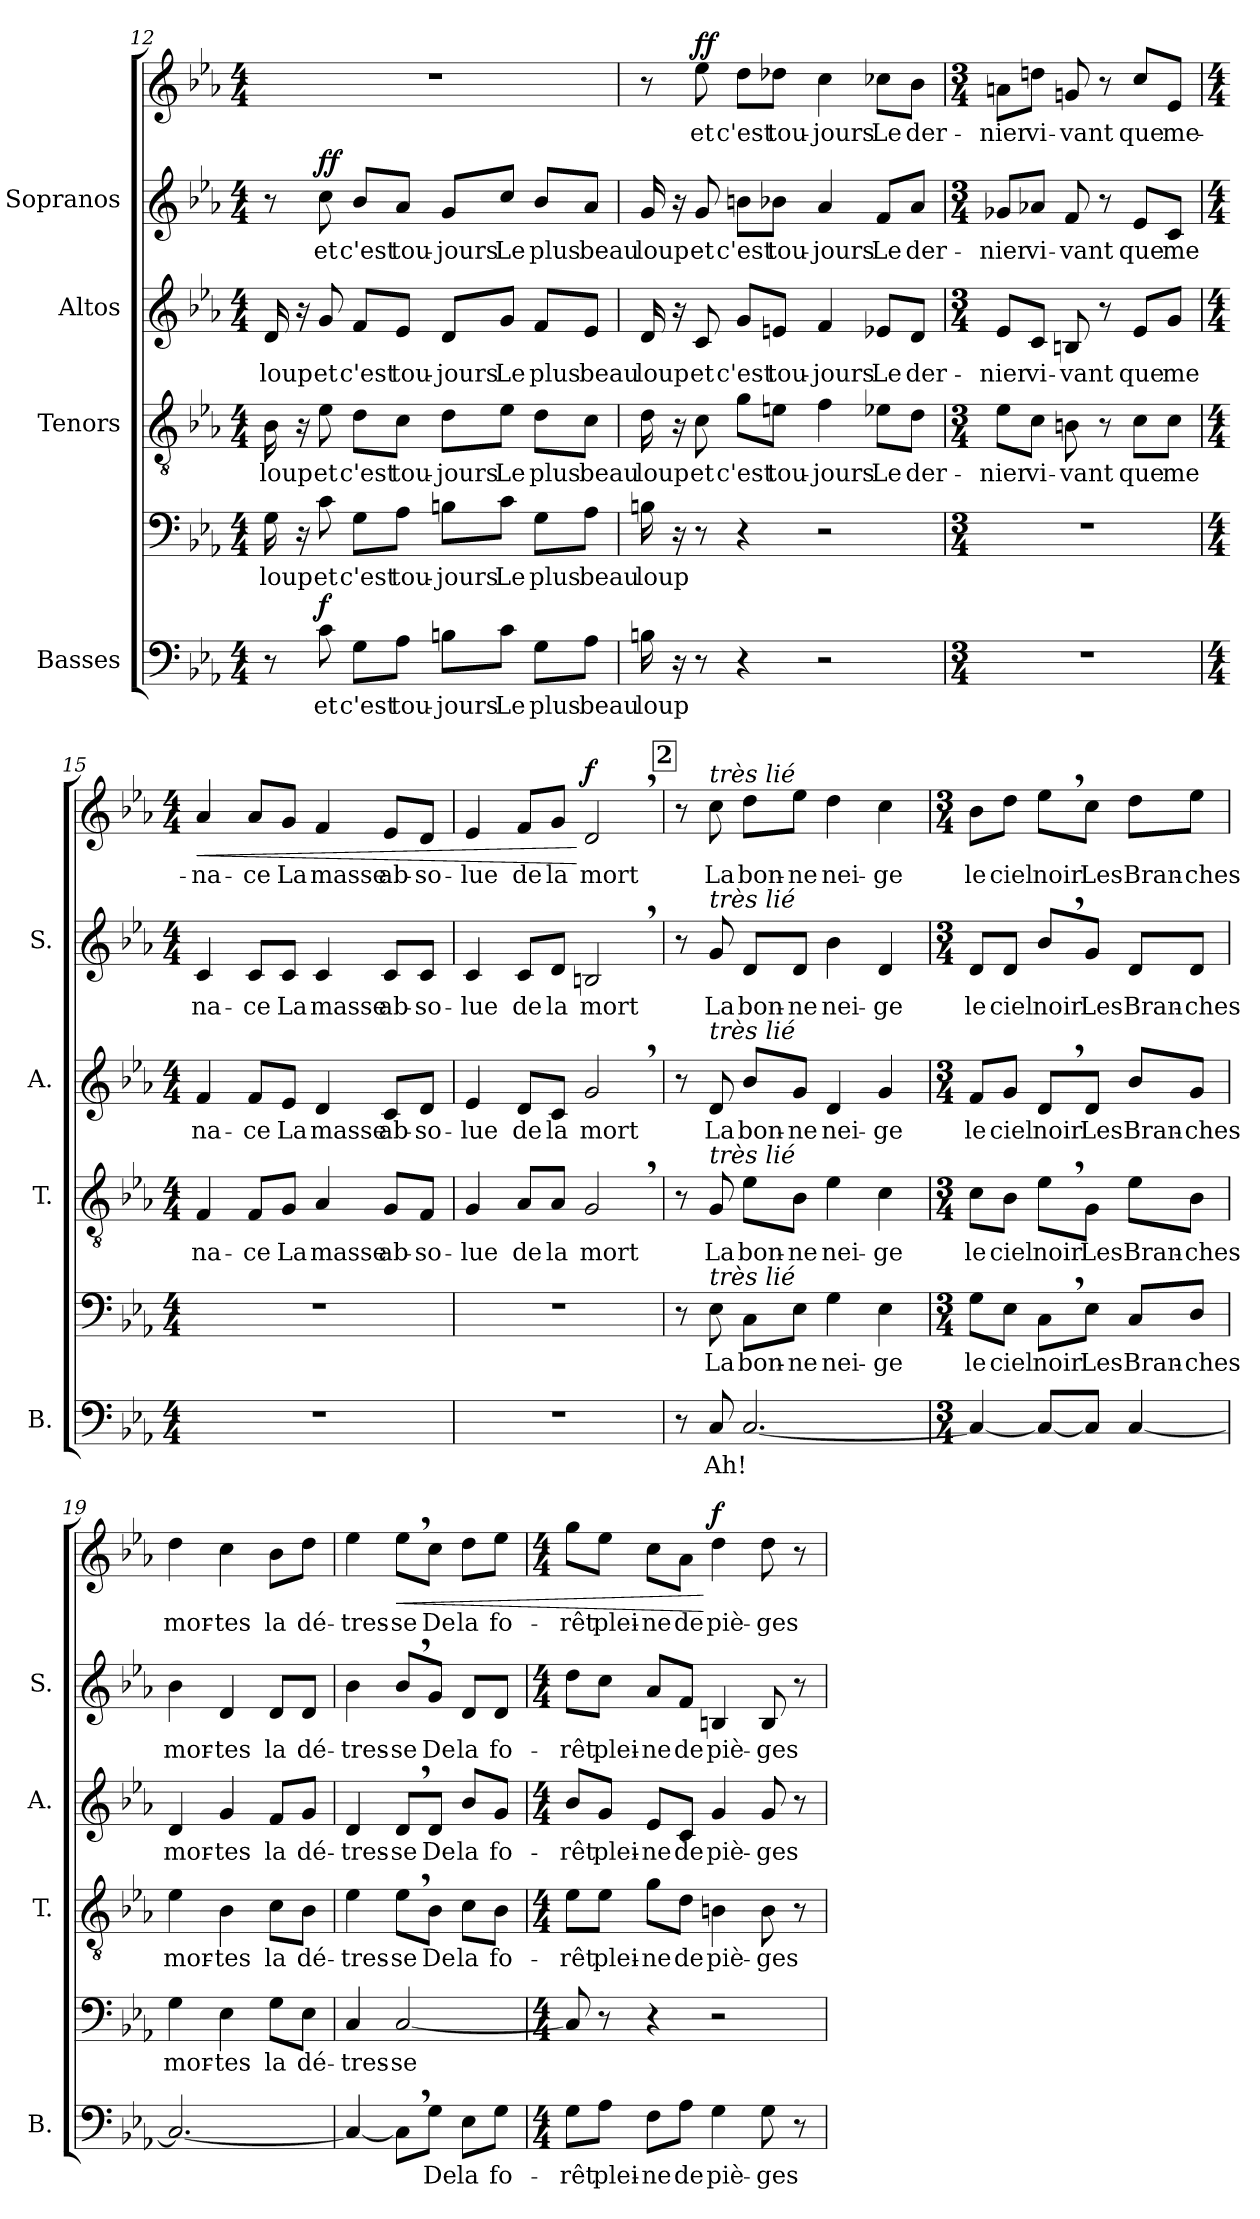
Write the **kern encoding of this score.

**kern	**text	**kern	**text	**dynam	**kern	**text	**kern	**text	**kern	**text	**kern	**text	**dynam
*part4	*part4	*part4	*part4	*part4	*part3	*part3	*part2	*part2	*part1	*part1	*part1	*part1	*part1
*staff6	*staff6	*staff5	*staff5	*staff5/6	*staff4	*staff4	*staff3	*staff3	*staff2	*staff2	*staff1	*staff1	*staff1/2
*I"Basses	*	*	*	*	*I"Tenors	*	*I"Altos	*	*I"Sopranos	*	*	*	*
*I'B.	*	*	*	*	*I'T.	*	*I'A.	*	*I'S.	*	*	*	*
*clefF4	*	*clefF4	*	*	*clefGv2	*	*clefG2	*	*clefG2	*	*clefG2	*	*
*k[b-e-a-]	*	*k[b-e-a-]	*	*	*k[b-e-a-]	*	*k[b-e-a-]	*	*k[b-e-a-]	*	*k[b-e-a-]	*	*
*M4/4	*	*M4/4	*	*	*M4/4	*	*M4/4	*	*M4/4	*	*M4/4	*	*
=12	=12	=12	=12	=12	=12	=12	=12	=12	=12	=12	=12	=12	=12
!	!	!	!LO:LY:b	!	!	!LO:LY:b	!	!LO:LY:b	!	!	!	!	!
8r	.	16G\	loup	.	16B-\	loup	16d/	loup	8r	.	1r	.	.
.	.	16r	.	.	16r	.	16r	.	.	.	.	.	.
!	!LO:LY:b	!	!LO:LY:b	!LO:DY:a=2	!	!LO:LY:b	!	!LO:LY:b	!	!LO:LY:b	!	!	!LO:DY:a=2
8c\	et	8c\	et	f	8e-\	et	8g/	et	8cc\	et	.	.	ff
!	!LO:LY:b	!	!LO:LY:b	!	!	!LO:LY:b	!	!LO:LY:b	!	!LO:LY:b	!	!	!
8G\L	c'est	8G\L	c'est	.	8d\L	c'est	8f/L	c'est	8b-/L	c'est	.	.	.
!	!LO:LY:b	!	!LO:LY:b	!	!	!LO:LY:b	!	!LO:LY:b	!	!LO:LY:b	!	!	!
8A-\J	tou-	8A-\J	tou-	.	8c\J	tou-	8e-/J	tou-	8a-/J	tou-	.	.	.
!	!LO:LY:b	!	!LO:LY:b	!	!	!LO:LY:b	!	!LO:LY:b	!	!LO:LY:b	!	!	!
8Bn\L	-jours	8Bn\L	-jours	.	8d\L	-jours	8d/L	-jours	8g/L	-jours	.	.	.
!	!LO:LY:b	!	!LO:LY:b	!	!	!LO:LY:b	!	!LO:LY:b	!	!LO:LY:b	!	!	!
8c\J	Le	8c\J	Le	.	8e-\J	Le	8g/J	Le	8cc/J	Le	.	.	.
!	!LO:LY:b	!	!LO:LY:b	!	!	!LO:LY:b	!	!LO:LY:b	!	!LO:LY:b	!	!	!
8G\L	plus	8G\L	plus	.	8d\L	plus	8f/L	plus	8b-/L	plus	.	.	.
!	!LO:LY:b	!	!LO:LY:b	!	!	!LO:LY:b	!	!LO:LY:b	!	!LO:LY:b	!	!	!
8A-\J	beau	8A-\J	beau	.	8c\J	beau	8e-/J	beau	8a-/J	beau	.	.	.
!!LO:LB:g=z
=13	=13	=13	=13	=13	=13	=13	=13	=13	=13	=13	=13	=13	=13
!	!LO:LY:b	!	!LO:LY:b	!	!	!LO:LY:b	!	!LO:LY:b	!	!LO:LY:b	!	!	!
16Bn\	loup	16Bn\	loup	.	16d\	loup	16d/	loup	16g/	loup	8r	.	.
16r	.	16r	.	.	16r	.	16r	.	16r	.	.	.	.
!	!	!	!	!	!	!LO:LY:b	!	!LO:LY:b	!	!LO:LY:b	!	!LO:LY:b	!LO:DY:a
8r	.	8r	.	.	8c\	et	8c/	et	8g/	et	8ee-\	et	ff
!	!	!	!	!	!	!LO:LY:b	!	!LO:LY:b	!	!LO:LY:b	!	!LO:LY:b	!
4r	.	4r	.	.	8g\L	c'est	8g/L	c'est	8bn\L	c'est	8dd\L	c'est	.
!	!	!	!	!	!	!LO:LY:b	!	!LO:LY:b	!	!LO:LY:b	!	!LO:LY:b	!
.	.	.	.	.	8en\J	tou-	8en/J	tou-	8b-X\J	tou-	8dd-X\J	tou-	.
!	!	!	!	!	!	!LO:LY:b	!	!LO:LY:b	!	!LO:LY:b	!	!LO:LY:b	!
2r	.	2r	.	.	4f\	-jours	4f/	-jours	4a-/	-jours	4cc\	-jours	.
!	!	!	!	!	!	!LO:LY:b	!	!LO:LY:b	!	!LO:LY:b	!	!LO:LY:b	!
.	.	.	.	.	8e-X\L	Le	8e-X/L	Le	8f/L	Le	8cc-X\L	Le	.
!	!	!	!	!	!	!LO:LY:b	!	!LO:LY:b	!	!LO:LY:b	!	!LO:LY:b	!
.	.	.	.	.	8d\J	der-	8d/J	der-	8a-/J	der-	8b-\J	der-	.
=14	=14	=14	=14	=14	=14	=14	=14	=14	=14	=14	=14	=14	=14
*M3/4	*	*M3/4	*	*	*M3/4	*	*M3/4	*	*M3/4	*	*M3/4	*	*
!	!	!	!	!	!	!LO:LY:b	!	!LO:LY:b	!	!LO:LY:b	!	!LO:LY:b	!
2.r	.	2.r	.	.	8e-\L	-nier	8e-/L	-nier	8g-X/L	-nier	8an\L	-nier	.
!	!	!	!	!	!	!LO:LY:b	!	!LO:LY:b	!	!LO:LY:b	!	!LO:LY:b	!
.	.	.	.	.	8c\J	vi-	8c/J	vi-	8a-X/J	vi-	8ddn\J	vi-	.
!	!	!	!	!	!	!LO:LY:b	!	!LO:LY:b	!	!LO:LY:b	!	!LO:LY:b	!
.	.	.	.	.	8Bn\	-vant	8Bn/	-vant	8f/	-vant	8gn/	-vant	.
.	.	.	.	.	8r	.	8r	.	8r	.	8r	.	.
!	!	!	!	!	!	!LO:LY:b	!	!LO:LY:b	!	!LO:LY:b	!	!LO:LY:b	!LO:DY:a
!	!	!	!	!	!	!	!	!	!	!	!	!	!LO:DY:n=1:a
.	.	.	.	.	8c\L	que	8e-/L	que	8e-/L	que	8cc/L	que	p other-dynamics
!	!	!	!	!	!	!LO:LY:b	!	!LO:LY:b	!	!LO:LY:b	!	!LO:LY:b	!
.	.	.	.	.	8c\J	me	8g/J	me	8c/J	me	8e-/J	me-	.
!!LO:PB:g=z
=15	=15	=15	=15	=15	=15	=15	=15	=15	=15	=15	=15	=15	=15
*M4/4	*	*M4/4	*	*	*M4/4	*	*M4/4	*	*M4/4	*	*M4/4	*	*
!	!	!	!	!	!	!LO:LY:b	!	!LO:LY:b	!	!LO:LY:b	!	!LO:LY:b	!LO:HP:b
1r	.	1r	.	.	4F/	-na-	4f/	-na-	4c/	-na-	4a-/	-na-	<
!	!	!	!	!	!	!LO:LY:b	!	!LO:LY:b	!	!LO:LY:b	!	!LO:LY:b	!
.	.	.	.	.	8F/L	-ce	8f/L	-ce	8c/L	-ce	8a-/L	-ce	.
!	!	!	!	!	!	!LO:LY:b	!	!LO:LY:b	!	!LO:LY:b	!	!LO:LY:b	!
.	.	.	.	.	8G/J	La	8e-/J	La	8c/J	La	8g/J	La	.
!	!	!	!	!	!	!LO:LY:b	!	!LO:LY:b	!	!LO:LY:b	!	!LO:LY:b	!
.	.	.	.	.	4A-/	masse	4d/	masse	4c/	masse	4f/	masse	.
!	!	!	!	!	!	!LO:LY:b	!	!LO:LY:b	!	!LO:LY:b	!	!LO:LY:b	!
.	.	.	.	.	8G/L	ab-	8c/L	ab-	8c/L	ab-	8e-/L	ab-	.
!	!	!	!	!	!	!LO:LY:b	!	!LO:LY:b	!	!LO:LY:b	!	!LO:LY:b	!
.	.	.	.	.	8F/J	-so-	8d/J	-so-	8c/J	-so-	8d/J	-so-	.
=16	=16	=16	=16	=16	=16	=16	=16	=16	=16	=16	=16	=16	=16
!	!	!	!	!	!	!LO:LY:b	!	!LO:LY:b	!	!LO:LY:b	!	!LO:LY:b	!
1r	.	1r	.	.	4G/	-lue	4e-/	-lue	4c/	-lue	4e-/	-lue	.
!	!	!	!	!	!	!LO:LY:b	!	!LO:LY:b	!	!LO:LY:b	!	!LO:LY:b	!
.	.	.	.	.	8A-/L	de	8d/L	de	8c/L	de	8f/L	de	.
!	!	!	!	!	!	!LO:LY:b	!	!LO:LY:b	!	!LO:LY:b	!	!LO:LY:b	!
.	.	.	.	.	8A-/J	la	8c/J	la	8d/J	la	8g/J	la	.
!	!	!	!	!	!	!LO:LY:b	!	!LO:LY:b	!	!LO:LY:b	!	!LO:LY:b	!LO:DY:n=1:a
.	.	.	.	.	2G,/	mort	2g,/	mort	2Bn,/	mort	2d,/	mort	[ f
!!LO:REH:place=s1:a:B:fs=14:t=2
=17	=17	=17	=17	=17	=17	=17	=17	=17	=17	=17	=17	=17	=17
8r	.	8r	.	.	8r	.	8r	.	8r	.	8r	.	.
!	!	!	!	!	!	!	!	!	!	!	!LO:TX:a:i:t=très lié	!	!
!	!	!	!	!	!	!	!	!	!LO:TX:a:i:t=très lié	!	!	!	!
!	!	!	!	!	!	!	!LO:TX:a:i:t=très lié	!	!	!	!	!	!
!	!	!	!	!	!LO:TX:a:i:t=très lié	!	!	!	!	!	!	!	!
!	!	!LO:TX:a:i:t=très lié	!	!	!	!	!	!	!	!	!	!	!
!	!LO:LY:b	!	!LO:LY:b	!	!	!LO:LY:b	!	!LO:LY:b	!	!LO:LY:b	!	!LO:LY:b	!LO:DY:a
!	!	!	!	!	!	!	!	!	!	!	!	!	!LO:DY:n=1:a
8C/	Ah!	8E-\	La	.	8G/	La	8d/	La	8g/	La	8cc\	La	ppp other-dynamics
!	!	!	!LO:LY:b	!	!	!LO:LY:b	!	!LO:LY:b	!	!LO:LY:b	!	!LO:LY:b	!
[2.C/	.	8C\L	bon-	.	8e-\L	bon-	8b-/L	bon-	8d/L	bon-	8dd\L	bon-	.
!	!	!	!LO:LY:b	!	!	!LO:LY:b	!	!LO:LY:b	!	!LO:LY:b	!	!LO:LY:b	!
.	.	8E-\J	-ne	.	8B-\J	-ne	8g/J	-ne	8d/J	-ne	8ee-\J	-ne	.
!	!	!	!LO:LY:b	!	!	!LO:LY:b	!	!LO:LY:b	!	!LO:LY:b	!	!LO:LY:b	!
.	.	4G\	nei-	.	4e-\	nei-	4d/	nei-	4b-\	nei-	4dd\	nei-	.
!	!	!	!LO:LY:b	!	!	!LO:LY:b	!	!LO:LY:b	!	!LO:LY:b	!	!LO:LY:b	!
.	.	4E-\	-ge	.	4c\	-ge	4g/	-ge	4d/	-ge	4cc\	-ge	.
!!LO:LB:g=z
=18	=18	=18	=18	=18	=18	=18	=18	=18	=18	=18	=18	=18	=18
*M3/4	*	*M3/4	*	*	*M3/4	*	*M3/4	*	*M3/4	*	*M3/4	*	*
!	!	!	!LO:LY:b	!	!	!LO:LY:b	!	!LO:LY:b	!	!LO:LY:b	!	!LO:LY:b	!
4C/_	.	8G\L	le	.	8c\L	le	8f/L	le	8d/L	le	8b-\L	le	.
!	!	!	!LO:LY:b	!	!	!LO:LY:b	!	!LO:LY:b	!	!LO:LY:b	!	!LO:LY:b	!
.	.	8E-\J	ciel	.	8B-\J	ciel	8g/J	ciel	8d/J	ciel	8dd\J	ciel	.
!	!	!	!LO:LY:b	!	!	!LO:LY:b	!	!LO:LY:b	!	!LO:LY:b	!	!LO:LY:b	!
8C/L_	.	8C,\L	noir	.	8e-,\L	noir	8d,/L	noir	8b-,/L	noir	8ee-,\L	noir	.
!	!	!	!LO:LY:b	!	!	!LO:LY:b	!	!LO:LY:b	!	!LO:LY:b	!	!LO:LY:b	!
8C/J]	.	8E-\J	Les	.	8G\J	Les	8d/J	Les	8g/J	Les	8cc\J	Les	.
!	!	!	!LO:LY:b	!	!	!LO:LY:b	!	!LO:LY:b	!	!LO:LY:b	!	!LO:LY:b	!
[4C/	.	8C/L	Bran-	.	8e-\L	Bran-	8b-/L	Bran-	8d/L	Bran-	8dd\L	Bran-	.
!	!	!	!LO:LY:b	!	!	!LO:LY:b	!	!LO:LY:b	!	!LO:LY:b	!	!LO:LY:b	!
.	.	8D/J	-ches	.	8B-\J	-ches	8g/J	-ches	8d/J	-ches	8ee-\J	-ches	.
=19	=19	=19	=19	=19	=19	=19	=19	=19	=19	=19	=19	=19	=19
!	!	!	!LO:LY:b	!	!	!LO:LY:b	!	!LO:LY:b	!	!LO:LY:b	!	!LO:LY:b	!
2.C/_	.	4G\	mor-	.	4e-\	mor-	4d/	mor-	4b-\	mor-	4dd\	mor-	.
!	!	!	!LO:LY:b	!	!	!LO:LY:b	!	!LO:LY:b	!	!LO:LY:b	!	!LO:LY:b	!
.	.	4E-\	-tes	.	4B-\	-tes	4g/	-tes	4d/	-tes	4cc\	-tes	.
!	!	!	!LO:LY:b	!	!	!LO:LY:b	!	!LO:LY:b	!	!LO:LY:b	!	!LO:LY:b	!
.	.	8G\L	la	.	8c\L	la	8f/L	la	8d/L	la	8b-\L	la	.
!	!	!	!LO:LY:b	!	!	!LO:LY:b	!	!LO:LY:b	!	!LO:LY:b	!	!LO:LY:b	!
.	.	8E-\J	dé-	.	8B-\J	dé-	8g/J	dé-	8d/J	dé-	8dd\J	dé-	.
=20	=20	=20	=20	=20	=20	=20	=20	=20	=20	=20	=20	=20	=20
!	!	!	!LO:LY:b	!	!	!LO:LY:b	!	!LO:LY:b	!	!LO:LY:b	!	!LO:LY:b	!
4C/_	.	4C/	-tres-	.	4e-\	-tres-	4d/	-tres-	4b-\	-tres-	4ee-\	-tres-	.
!	!	!	!LO:LY:b	!	!	!LO:LY:b	!	!LO:LY:b	!	!LO:LY:b	!	!LO:LY:b	!LO:HP:b
8C,\L]	.	[2C/	-se	.	8e-,\L	-se	8d,/L	-se	8b-,/L	-se	8ee-,\L	-se	<
!	!LO:LY:b	!	!	!	!	!LO:LY:b	!	!LO:LY:b	!	!LO:LY:b	!	!LO:LY:b	!
8G\J	De	.	.	.	8B-\J	De	8d/J	De	8g/J	De	8cc\J	De	.
!	!LO:LY:b	!	!	!	!	!LO:LY:b	!	!LO:LY:b	!	!LO:LY:b	!	!LO:LY:b	!
8E-\L	la	.	.	.	8c\L	la	8b-/L	la	8d/L	la	8dd\L	la	.
!	!LO:LY:b	!	!	!	!	!LO:LY:b	!	!LO:LY:b	!	!LO:LY:b	!	!LO:LY:b	!
8G\J	fo-	.	.	.	8B-\J	fo-	8g/J	fo-	8d/J	fo-	8ee-\J	fo-	.
!!LO:PB:g=z
=21	=21	=21	=21	=21	=21	=21	=21	=21	=21	=21	=21	=21	=21
*M4/4	*	*M4/4	*	*	*M4/4	*	*M4/4	*	*M4/4	*	*M4/4	*	*
!	!LO:LY:b	!	!	!	!	!LO:LY:b	!	!LO:LY:b	!	!LO:LY:b	!	!LO:LY:b	!
8G\L	-rêt	8C/]	.	.	8e-\L	-rêt	8b-/L	-rêt	8dd\L	-rêt	8gg\L	-rêt	.
!	!LO:LY:b	!	!	!	!	!LO:LY:b	!	!LO:LY:b	!	!LO:LY:b	!	!LO:LY:b	!
8A-\J	plei-	8r	.	.	8e-\J	plei-	8g/J	plei-	8cc\J	plei-	8ee-\J	plei-	.
!	!LO:LY:b	!	!	!	!	!LO:LY:b	!	!LO:LY:b	!	!LO:LY:b	!	!LO:LY:b	!
8F\L	-ne	4r	.	.	8g\L	-ne	8e-/L	-ne	8a-/L	-ne	8cc\L	-ne	.
!	!LO:LY:b	!	!	!	!	!LO:LY:b	!	!LO:LY:b	!	!LO:LY:b	!	!LO:LY:b	!
8A-\J	de	.	.	.	8d\J	de	8c/J	de	8f/J	de	8a-\J	de	.
!	!LO:LY:b	!	!	!	!	!LO:LY:b	!	!LO:LY:b	!	!LO:LY:b	!	!LO:LY:b	!LO:DY:n=1:a
4G\	piè-	2r	.	.	4Bn\	piè-	4g/	piè-	4Bn/	piè-	4dd\	piè-	[ f
!	!LO:LY:b	!	!	!	!	!LO:LY:b	!	!LO:LY:b	!	!LO:LY:b	!	!LO:LY:b	!
8G\	-ges	.	.	.	8B\	-ges	8g/	-ges	8B/	-ges	8dd\	-ges	.
8r	.	.	.	.	8r	.	8r	.	8r	.	8r	.	.
=	=	=	=	=	=	=	=	=	=	=	=	=	=
*-	*-	*-	*-	*-	*-	*-	*-	*-	*-	*-	*-	*-	*-
